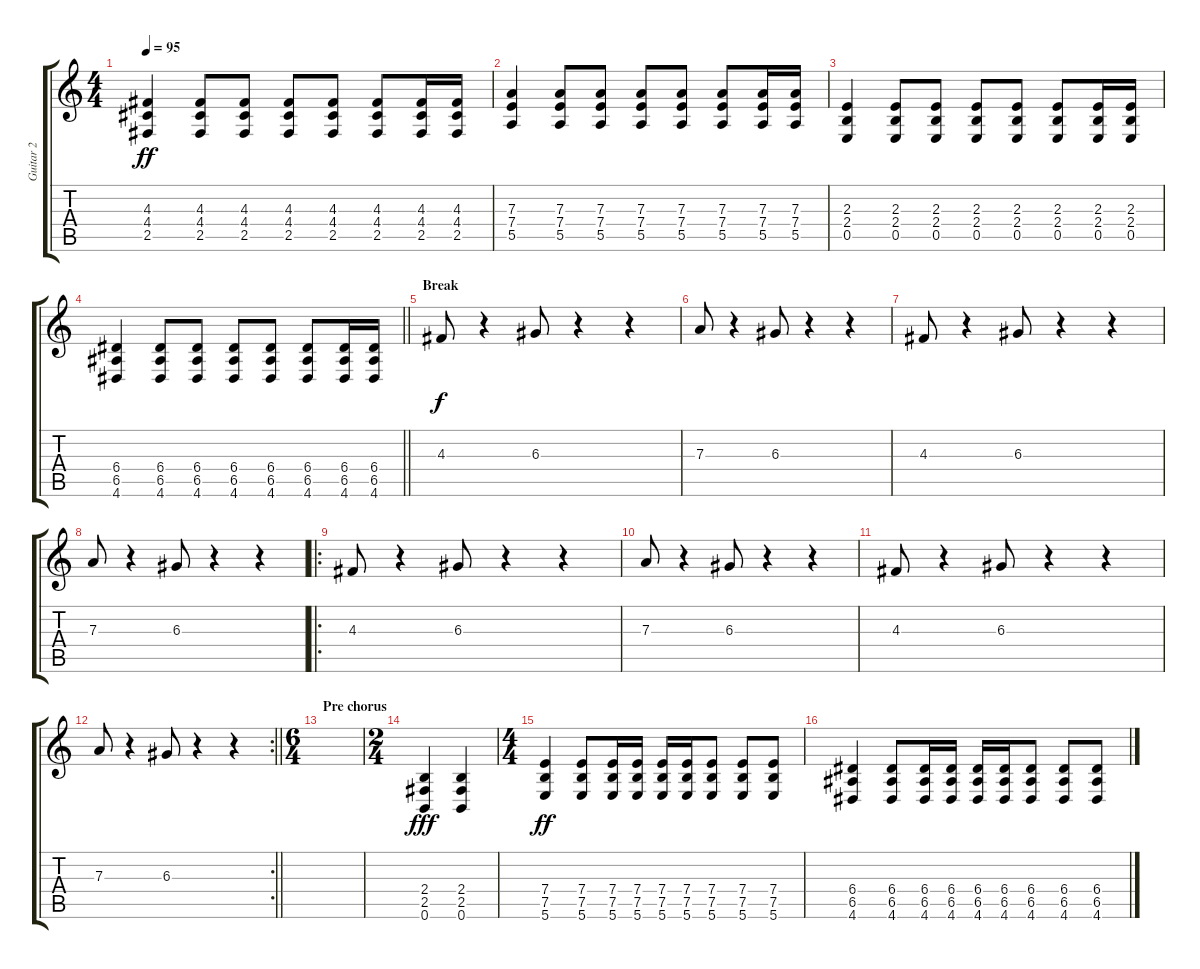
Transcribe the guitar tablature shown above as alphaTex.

\track ("Guitar 2" "Guitar 2") {instrument distortionguitar}
\staff {score tabs}
\tuning (B3 Gb3 D3 A2 E2 B1) {hide}
\ts (4 4)
\tempo 95
\clef g2
\ks c
(4.3 4.4 2.5).4{dy ff} (4.3 4.4 2.5).8 (4.3 4.4 2.5).8 (4.3 4.4 2.5).8 (4.3 4.4 2.5).8 (4.3 4.4 2.5).8 (4.3 4.4 2.5).16 (4.3 4.4 2.5).16 |
(7.3 7.4 5.5).4 (7.3 7.4 5.5).8 (7.3 7.4 5.5).8 (7.3 7.4 5.5).8 (7.3 7.4 5.5).8 (7.3 7.4 5.5).8 (7.3 7.4 5.5).16 (7.3 7.4 5.5).16 |
(2.3 2.4 0.5).4 (2.3 2.4 0.5).8 (2.3 2.4 0.5).8 (2.3 2.4 0.5).8 (2.3 2.4 0.5).8 (2.3 2.4 0.5).8 (2.3 2.4 0.5).16 (2.3 2.4 0.5).16 |
\barLineRight lightlight
(6.4 6.5 4.6).4 (6.4 6.5 4.6).8 (6.4 6.5 4.6).8 (6.4 6.5 4.6).8 (6.4 6.5 4.6).8 (6.4 6.5 4.6).8 (6.4 6.5 4.6).16 (6.4 6.5 4.6).16 |
\section ("" "Break")
4.3.8{dy f instrument electricguitarmuted} r.4 6.3.8 r.4 r.4 |
7.3.8 r.4 6.3.8 r.4 r.4 |
4.3.8 r.4 6.3.8 r.4 r.4 |
7.3.8 r.4 6.3.8 r.4 r.4 |
\ro
4.3.8 r.4 6.3.8 r.4 r.4 |
7.3.8 r.4 6.3.8 r.4 r.4 |
4.3.8 r.4 6.3.8 r.4 r.4 |
\rc 2
\barLineRight lightlight
7.3.8 r.4 6.3.8 r.4 r.4 |
\ts (6 4)
\section ("" "Pre chorus")
|
\ts (2 4)
(2.4 2.5 0.6).4{dy fff volume 14 instrument distortionguitar} (2.4 2.5 0.6).4 |
\ts (4 4)
(7.4 7.5 5.6).4{dy ff} (7.4 7.5 5.6).8 (7.4 7.5 5.6).16 (7.4 7.5 5.6).16 (7.4 7.5 5.6).16 (7.4 7.5 5.6).16 (7.4 7.5 5.6).8 (7.4 7.5 5.6).8 (7.4 7.5 5.6).8 |
(6.4 6.5 4.6).4 (6.4 6.5 4.6).8 (6.4 6.5 4.6).16 (6.4 6.5 4.6).16 (6.4 6.5 4.6).16 (6.4 6.5 4.6).16 (6.4 6.5 4.6).8 (6.4 6.5 4.6).8 (6.4 6.5 4.6).8
